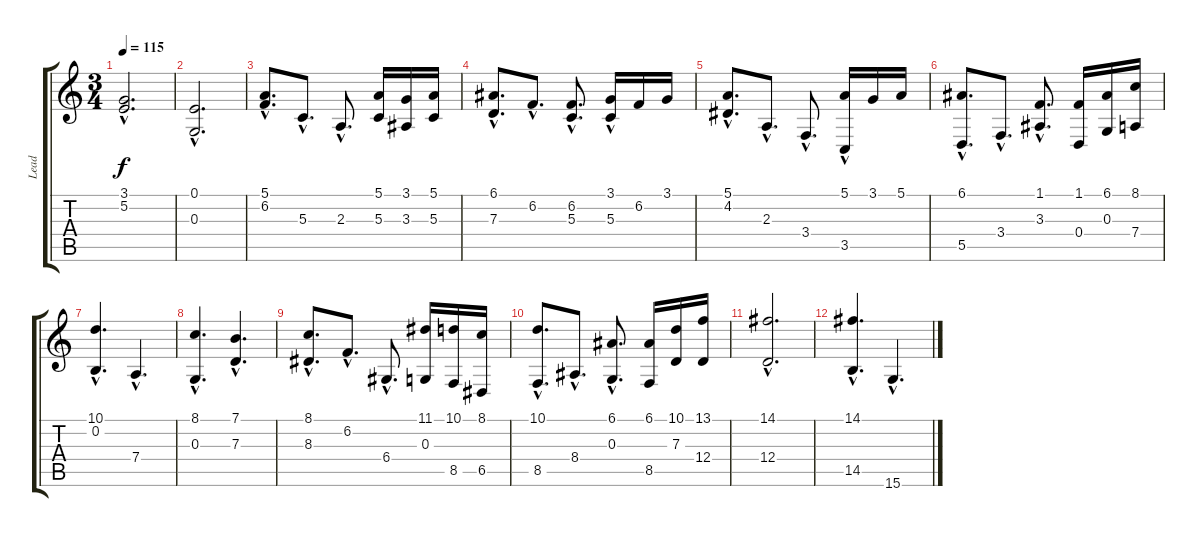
\track ("Lead" "Lead") {instrument trumpet}
\staff {score tabs}
\tuning (E4 B3 G3 D3 A2 E2) {hide}
\ts (3 4)
\tempo 115
\clef g2
\ks c
(3.1{hac} 5.2{hac}).2{d dy f} |
(0.1{hac} 0.3{hac}).2{d} |
(5.1 6.2{hac}).8{d} 5.3{hac}.8{d} 2.3{hac}.8{d} (5.1 5.3).16 (3.1 3.3).16 (5.1 5.3).16 |
(6.1{hac} 7.3{hac}).8{d} 6.2{hac}.8{d} (6.2{hac} 5.3{hac}).8{d} (3.1 5.3{hac}).16 6.2.16 3.1.16 |
(5.1 4.2{hac}).8{d} 2.3{hac}.8{d} 3.4{hac}.8{d} (5.1 3.5{hac}).16 3.1.16 5.1.16 |
(6.1{hac} 5.5{hac}).8{d} 3.4{hac}.8{d} (1.1{hac} 3.3{hac}).8{d} (1.1 0.4).16 (6.1 0.3).16 (8.1 7.4).16 |
(10.1{hac} 0.2{hac}).4{d} 7.4{hac}.4{d} |
(8.1{hac} 0.3{hac}).4{d} (7.1{hac} 7.3{hac}).4{d} |
(8.1 8.3{hac}).8{d} 6.2{hac}.8{d} 6.4{hac}.8{d} (11.1 0.3).16 (10.1 8.5).16 (8.1 6.5).16 |
(10.1{hac} 8.5{hac}).8{d} 8.4{hac}.8{d} (6.1{hac} 0.3{hac}).8{d} (6.1 8.5).16 (10.1 7.3).16 (13.1 12.4).16 |
(14.1{hac} 12.4{hac}).2{d} |
(14.1{hac} 14.5{hac}).4{d} 15.6{hac}.4{d}
